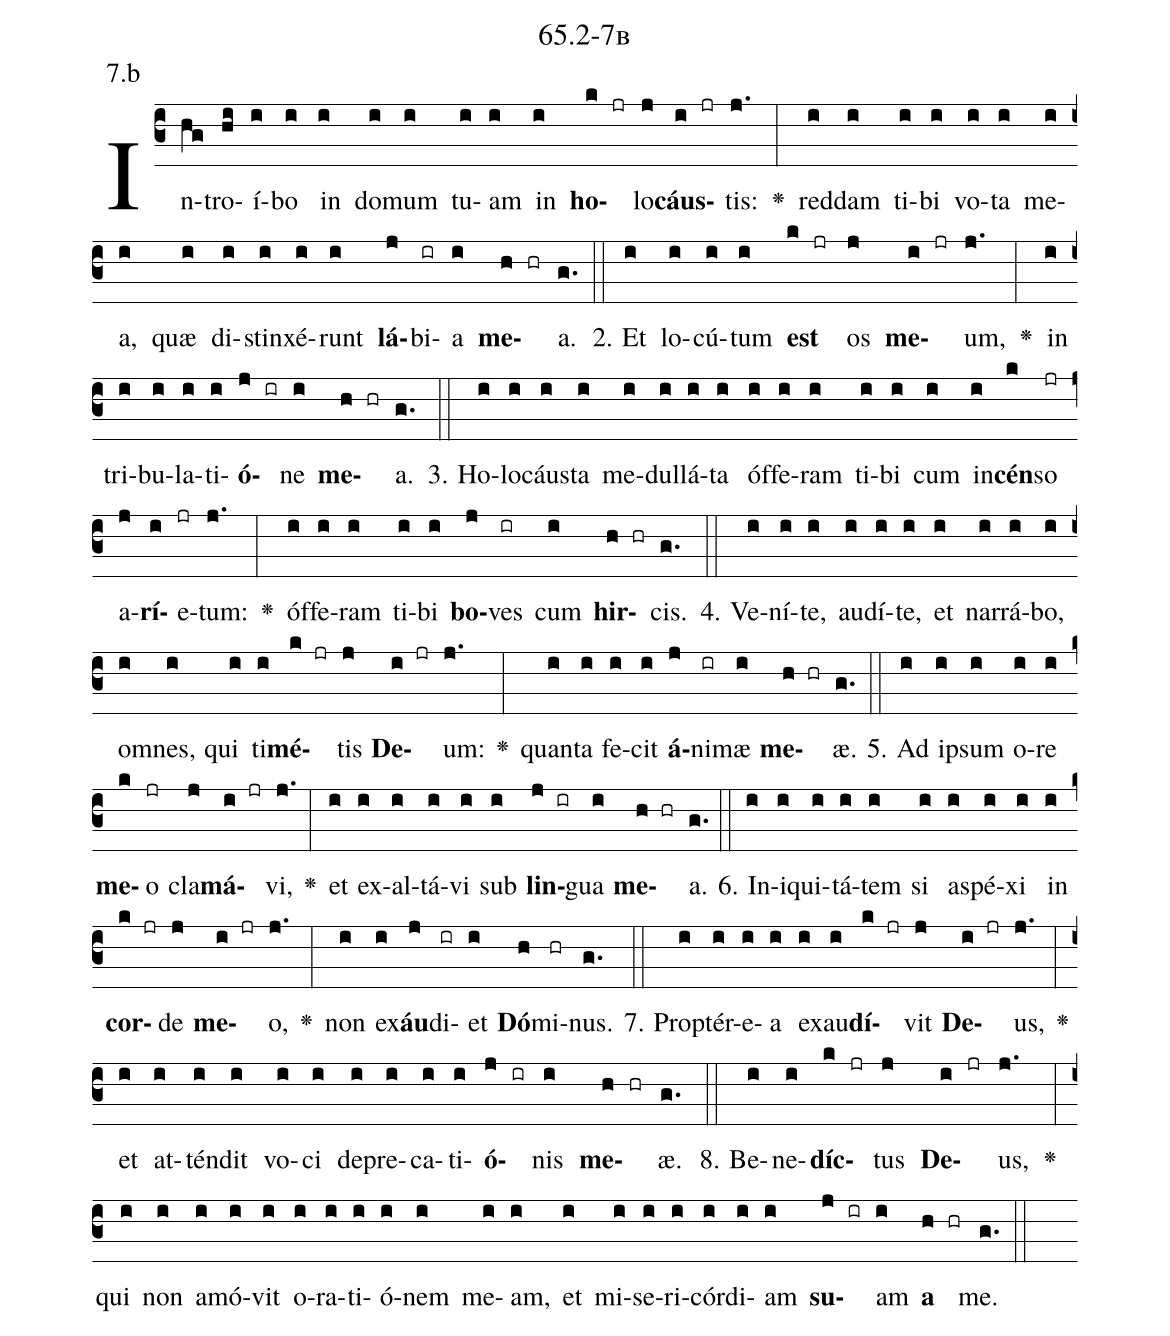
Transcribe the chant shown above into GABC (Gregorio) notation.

name: 65.2-7b;
annotation: 7.b;
%%
(c3)In(hg)tro(hi)í(i)bo(i) in(i) do(i)mum(i) tu(i)am(i) in(i) <b>ho</b>(k jr)lo(j)<b>cáus</b>(i jr)tis:(j.) <v>\greheightstar</v>(:) red(i)dam(i) ti(i)bi(i) vo(i)ta(i) me(i)a,(i) quæ(i) di(i)stin(i)xé(i)runt(i) <b>lá</b>(j)bi(ir)a(i) <b>me</b>(h hr)a.(g.) (::)
2. Et(i) lo(i)cú(i)tum(i) <b>est</b>(k jr) os(j) <b>me</b>(i jr)um,(j.) <v>\greheightstar</v>(:) in(i) tri(i)bu(i)la(i)ti(i)<b>ó</b>(j ir)ne(i) <b>me</b>(h hr)a.(g.) (::)
3. Ho(i)lo(i)cáus(i)ta(i) me(i)dul(i)lá(i)ta(i) óf(i)fe(i)ram(i) ti(i)bi(i) cum(i) in(i)<b>cén</b>(k)so(jr) a(j)<b>rí</b>(i)e(jr)tum:(j.) <v>\greheightstar</v>(:) óf(i)fe(i)ram(i) ti(i)bi(i) <b>bo</b>(j)ves(ir) cum(i) <b>hir</b>(h hr)cis.(g.) (::)
4. Ve(i)ní(i)te,(i) au(i)dí(i)te,(i) et(i) nar(i)rá(i)bo,(i) om(i)nes,(i) qui(i) ti(i)<b>mé</b>(k jr)tis(j) <b>De</b>(i jr)um:(j.) <v>\greheightstar</v>(:) quan(i)ta(i) fe(i)cit(i) <b>á</b>(j)ni(ir)mæ(i) <b>me</b>(h hr)æ.(g.) (::)
5. Ad(i) ip(i)sum(i) o(i)re(i) <b>me</b>(k)o(jr) cla(j)<b>má</b>(i jr)vi,(j.) <v>\greheightstar</v>(:) et(i) ex(i)al(i)tá(i)vi(i) sub(i) <b>lin</b>(j ir)gua(i) <b>me</b>(h hr)a.(g.) (::)
6. In(i)i(i)qui(i)tá(i)tem(i) si(i) a(i)spé(i)xi(i) in(i) <b>cor</b>(k jr)de(j) <b>me</b>(i jr)o,(j.) <v>\greheightstar</v>(:) non(i) ex(i)<b>áu</b>(j)di(ir)et(i) <b>Dó</b>(h)mi(hr)nus.(g.) (::)
7. Prop(i)tér(i)e(i)a(i) ex(i)au(i)<b>dí</b>(k jr)vit(j) <b>De</b>(i jr)us,(j.) <v>\greheightstar</v>(:) et(i) at(i)tén(i)dit(i) vo(i)ci(i) de(i)pre(i)ca(i)ti(i)<b>ó</b>(j ir)nis(i) <b>me</b>(h hr)æ.(g.) (::)
8. Be(i)ne(i)<b>díc</b>(k jr)tus(j) <b>De</b>(i jr)us,(j.) <v>\greheightstar</v>(:) qui(i) non(i) a(i)mó(i)vit(i) o(i)ra(i)ti(i)ó(i)nem(i) me(i)am,(i) et(i) mi(i)se(i)ri(i)cór(i)di(i)am(i) <b>su</b>(j ir)am(i) <b>a</b>(h hr) me.(g.) (::)
